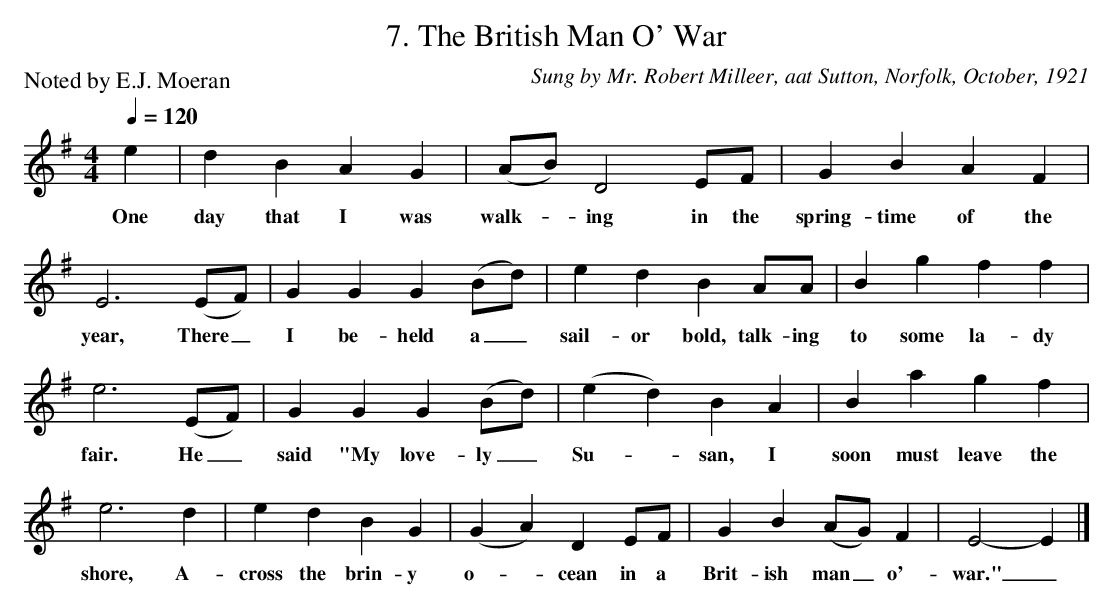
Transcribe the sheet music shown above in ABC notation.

X:1
T:7. The British Man O' War
C:Sung by Mr. Robert Milleer, aat Sutton, Norfolk, October, 1921
P:Noted by E.J. Moeran
L:1/4
Q:1/4=120
M:4/4
K:Em
e | d B A G | (A/B/) D2 E/F/ | G B A F |$ E3 (E/F/) | G G G (B/d/) | e d B A/A/ | B g f f |$
w: One|day that I was|walk- * ing in the|spring- time of the|year, There _|I be- held a _|sail- or bold, talk- ing|to some la- dy|
e3 (E/F/) | G G G (B/d/) | (e d) B A | B a g f |$ e3 d | e d B G | (G A) D E/F/ | G B (A/G/) F |
w: fair. He _|said "My love- ly _|Su- * san, I|soon must leave the|shore, A-|cross the brin- y|o- * cean in a|Brit- ish man _ o'-|
E2- E |]
w: war." _|
